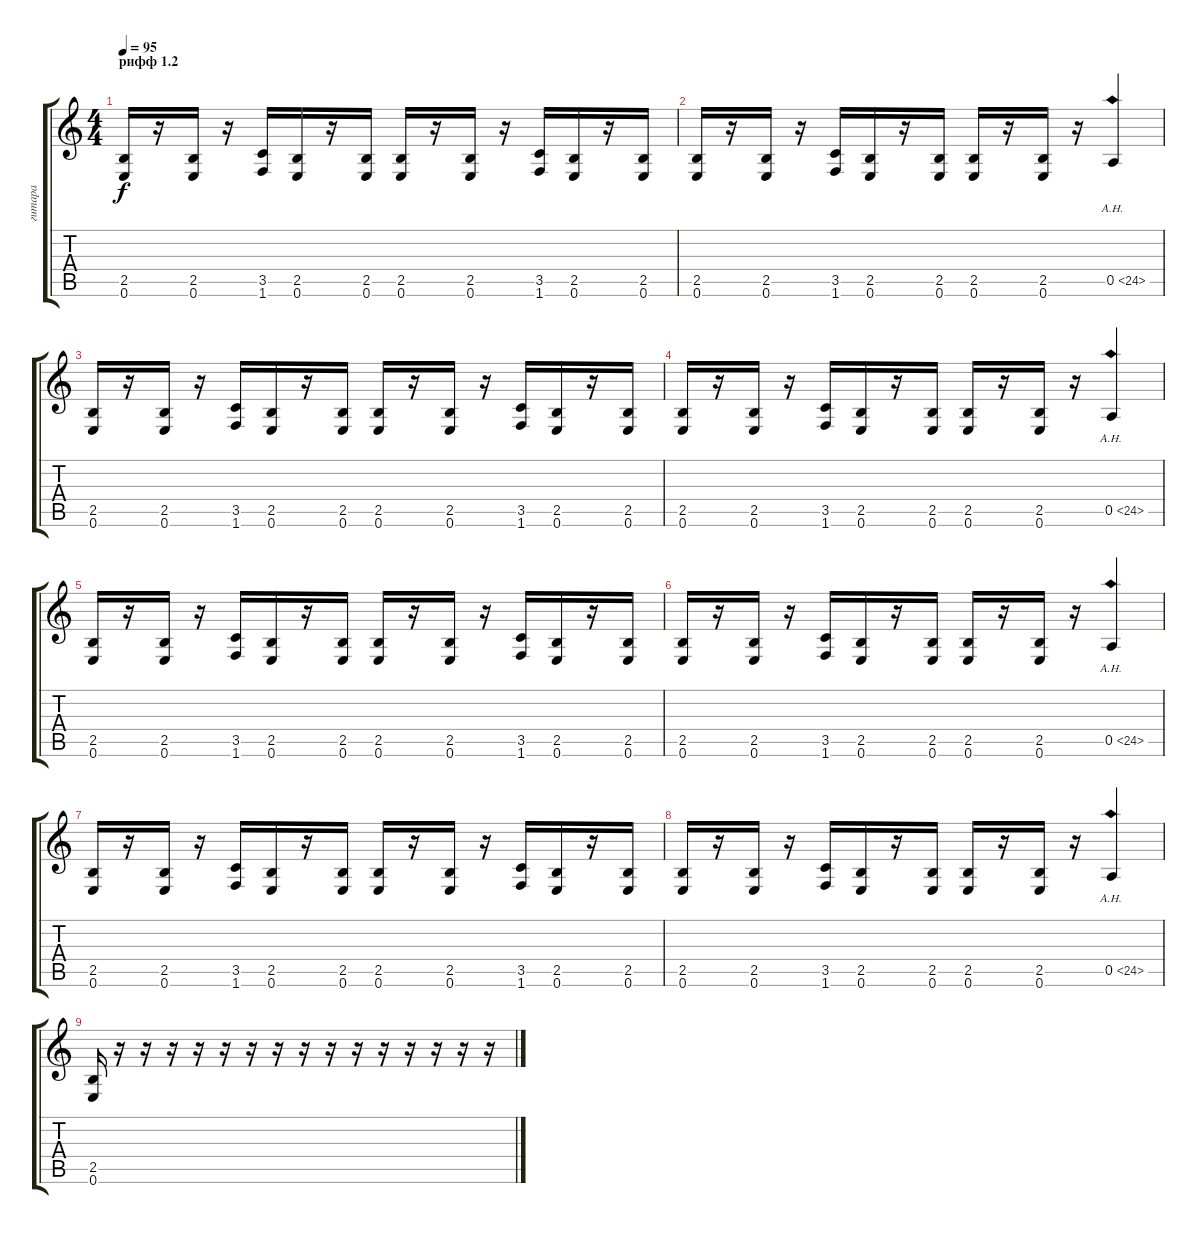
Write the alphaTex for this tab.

\track ("гитара" "гитара") {instrument overdrivenguitar}
\staff {score tabs}
\tuning (E4 B3 G3 D3 A2 E2) {hide}
\ts (4 4)
\section ("" "рифф 1.2")
\tempo 95
\clef g2
\ks c
(2.5 0.6).16{dy f} r.16 (2.5 0.6).16 r.16 (3.5 1.6).16 (2.5 0.6).16 r.16 (2.5 0.6).16 (2.5 0.6).16 r.16 (2.5 0.6).16 r.16 (3.5 1.6).16 (2.5 0.6).16 r.16 (2.5 0.6).16 |
(2.5 0.6).16 r.16 (2.5 0.6).16 r.16 (3.5 1.6).16 (2.5 0.6).16 r.16 (2.5 0.6).16 (2.5 0.6).16 r.16 (2.5 0.6).16 r.16 0.5{ah 24}.4 |
(2.5 0.6).16 r.16 (2.5 0.6).16 r.16 (3.5 1.6).16 (2.5 0.6).16 r.16 (2.5 0.6).16 (2.5 0.6).16 r.16 (2.5 0.6).16 r.16 (3.5 1.6).16 (2.5 0.6).16 r.16 (2.5 0.6).16 |
(2.5 0.6).16 r.16 (2.5 0.6).16 r.16 (3.5 1.6).16 (2.5 0.6).16 r.16 (2.5 0.6).16 (2.5 0.6).16 r.16 (2.5 0.6).16 r.16 0.5{ah 24}.4 |
(2.5 0.6).16 r.16 (2.5 0.6).16 r.16 (3.5 1.6).16 (2.5 0.6).16 r.16 (2.5 0.6).16 (2.5 0.6).16 r.16 (2.5 0.6).16 r.16 (3.5 1.6).16 (2.5 0.6).16 r.16 (2.5 0.6).16 |
(2.5 0.6).16 r.16 (2.5 0.6).16 r.16 (3.5 1.6).16 (2.5 0.6).16 r.16 (2.5 0.6).16 (2.5 0.6).16 r.16 (2.5 0.6).16 r.16 0.5{ah 24}.4 |
(2.5 0.6).16 r.16 (2.5 0.6).16 r.16 (3.5 1.6).16 (2.5 0.6).16 r.16 (2.5 0.6).16 (2.5 0.6).16 r.16 (2.5 0.6).16 r.16 (3.5 1.6).16 (2.5 0.6).16 r.16 (2.5 0.6).16 |
(2.5 0.6).16 r.16 (2.5 0.6).16 r.16 (3.5 1.6).16 (2.5 0.6).16 r.16 (2.5 0.6).16 (2.5 0.6).16 r.16 (2.5 0.6).16 r.16 0.5{ah 24}.4 |
(2.5 0.6).16 r.16 r.16 r.16 r.16 r.16 r.16 r.16 r.16 r.16 r.16 r.16 r.16 r.16 r.16 r.16
